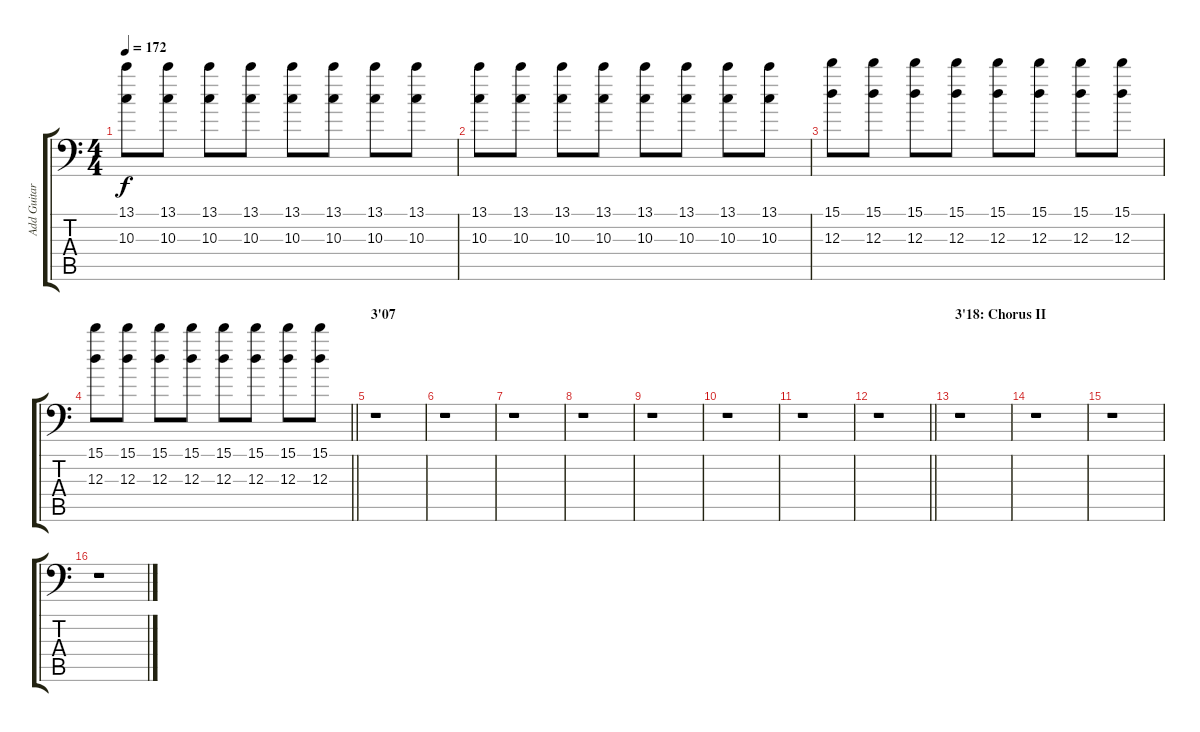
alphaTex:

\track ("Add Guitar" "Add Guitar") {instrument overdrivenguitar}
\staff {score tabs}
\tuning (B3 Gb3 D3 A2 E2 A1) {hide}
\ts (4 4)
\tempo 172
\clef f4
\ks c
(13.1 10.3).8{dy f} (13.1 10.3).8 (13.1 10.3).8 (13.1 10.3).8 (13.1 10.3).8 (13.1 10.3).8 (13.1 10.3).8 (13.1 10.3).8 |
(13.1 10.3).8 (13.1 10.3).8 (13.1 10.3).8 (13.1 10.3).8 (13.1 10.3).8 (13.1 10.3).8 (13.1 10.3).8 (13.1 10.3).8 |
(15.1 12.3).8 (15.1 12.3).8 (15.1 12.3).8 (15.1 12.3).8 (15.1 12.3).8 (15.1 12.3).8 (15.1 12.3).8 (15.1 12.3).8 |
\barLineRight lightlight
(15.1 12.3).8 (15.1 12.3).8 (15.1 12.3).8 (15.1 12.3).8 (15.1 12.3).8 (15.1 12.3).8 (15.1 12.3).8 (15.1 12.3).8 |
\section ("" "3'07")
r.1 |
r.1 |
r.1 |
r.1 |
r.1 |
r.1 |
r.1 |
\barLineRight lightlight
r.1 |
\section ("" "3'18: Chorus II")
r.1 |
r.1 |
r.1 |
r.1
